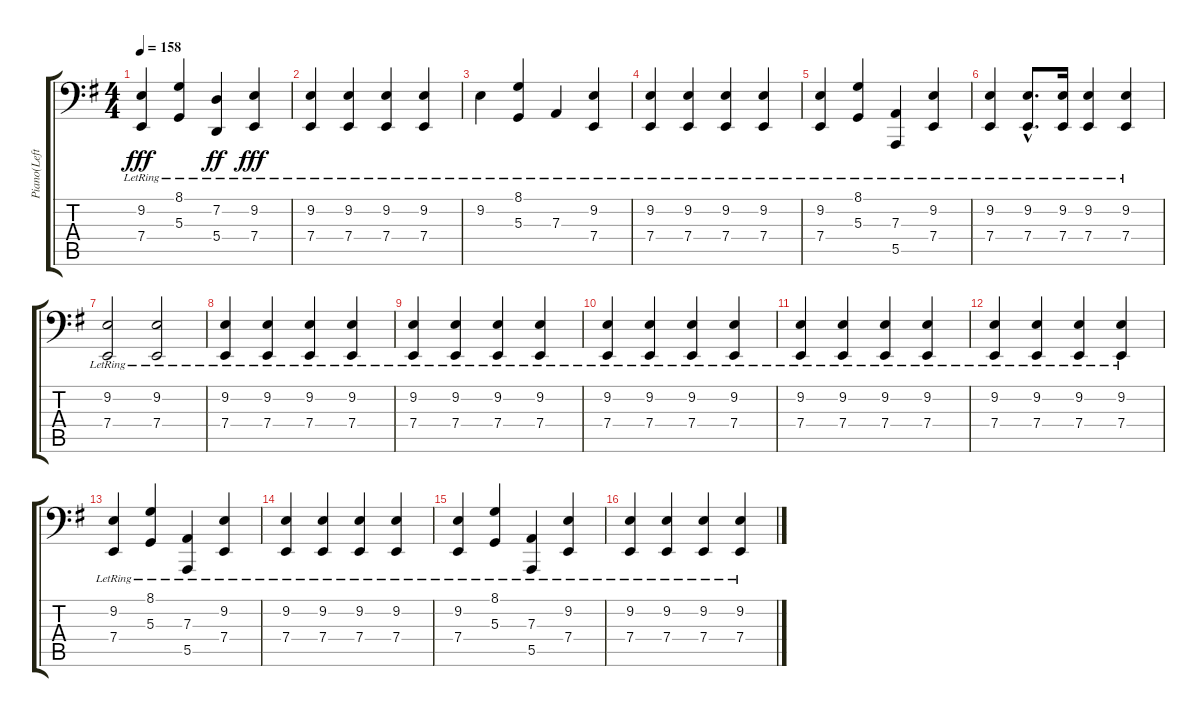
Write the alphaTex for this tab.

\track ("Piano(LeftHand)" "Piano(Left") {instrument brightacousticpiano}
\staff {score tabs}
\tuning (B2 G2 D2 A1 E1 B0) {hide}
\ts (4 4)
\tempo 158
\clef f4
\ks g
(9.2 7.4{lr}).4{dy fff} (8.1 5.3{lr}).4 (7.2 5.4{lr}).4{dy ff} (9.2 7.4{lr}).4{dy fff} |
(9.2 7.4{lr}).4 (9.2 7.4{lr}).4 (9.2 7.4{lr}).4 (9.2 7.4{lr}).4 |
9.2{lr}.4 (8.1 5.3{lr}).4 7.3{lr}.4 (9.2 7.4{lr}).4 |
(9.2 7.4{lr}).4 (9.2 7.4{lr}).4 (9.2 7.4{lr}).4 (9.2 7.4{lr}).4 |
(9.2 7.4{lr}).4 (8.1 5.3{lr}).4 (7.3 5.5{lr}).4 (9.2 7.4{lr}).4 |
(9.2 7.4{lr}).4 (9.2{hac} 7.4{hac lr}).8{d} (9.2 7.4{lr}).16 (9.2 7.4{lr}).4 (9.2 7.4{lr}).4 |
(9.2 7.4{lr}).2 (9.2 7.4{lr}).2 |
(9.2 7.4{lr}).4 (9.2 7.4{lr}).4 (9.2 7.4{lr}).4 (9.2 7.4{lr}).4 |
(9.2 7.4{lr}).4 (9.2 7.4{lr}).4 (9.2 7.4{lr}).4 (9.2 7.4{lr}).4 |
(9.2 7.4{lr}).4 (9.2 7.4{lr}).4 (9.2 7.4{lr}).4 (9.2 7.4{lr}).4 |
(9.2 7.4{lr}).4 (9.2 7.4{lr}).4 (9.2 7.4{lr}).4 (9.2 7.4{lr}).4 |
(9.2 7.4{lr}).4 (9.2 7.4{lr}).4 (9.2 7.4{lr}).4 (9.2 7.4{lr}).4 |
(9.2 7.4{lr}).4 (8.1 5.3{lr}).4 (7.3 5.5{lr}).4 (9.2 7.4{lr}).4 |
(9.2 7.4{lr}).4 (9.2 7.4{lr}).4 (9.2 7.4{lr}).4 (9.2 7.4{lr}).4 |
(9.2 7.4{lr}).4 (8.1 5.3{lr}).4 (7.3 5.5{lr}).4 (9.2 7.4{lr}).4 |
(9.2 7.4{lr}).4 (9.2 7.4{lr}).4 (9.2 7.4{lr}).4 (9.2 7.4{lr}).4
